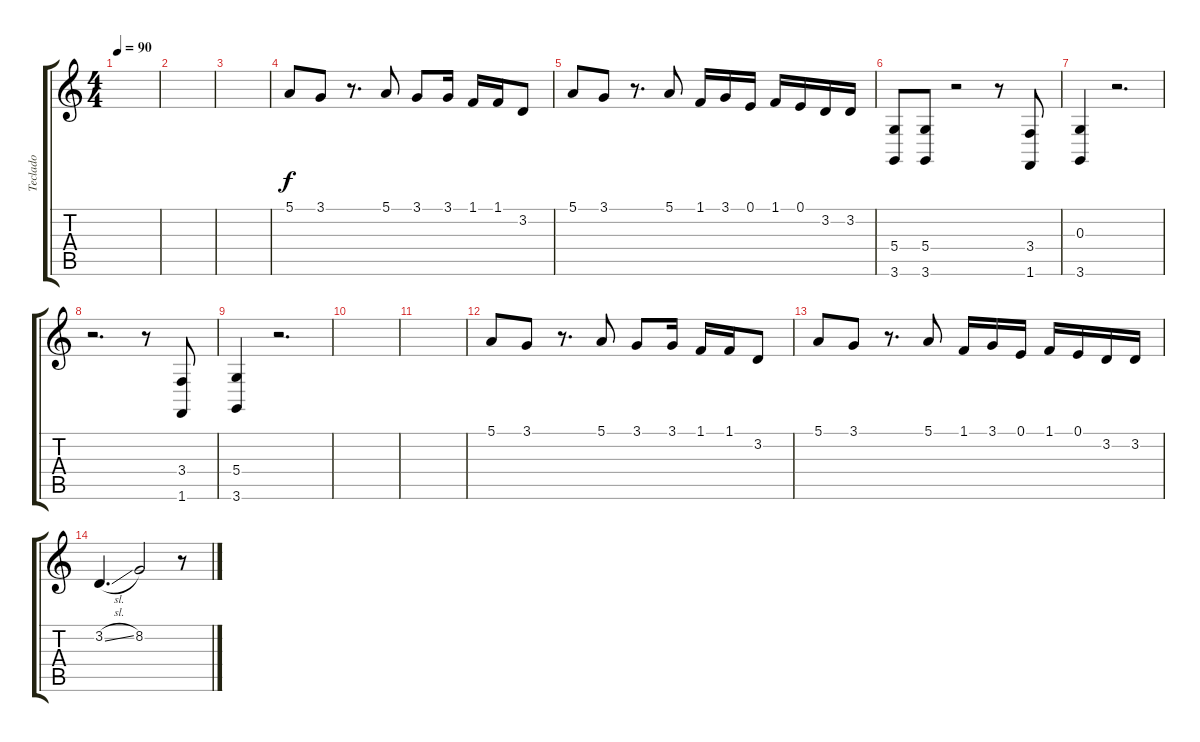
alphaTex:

\track ("Teclado" "Teclado") {instrument altosax}
\staff {score tabs}
\tuning (E4 B3 G3 D3 A2 E2) {hide}
\ts (4 4)
\tempo 90
\clef g2
\ks c
|
|
|
5.1.8 3.1.8 r.8{d} 5.1.8 3.1.8 3.1.16 1.1.16 1.1.16 3.2.8 |
5.1.8 3.1.8 r.8{d} 5.1.8 1.1.16 3.1.16 0.1.16 1.1.16 0.1.16 3.2.16 3.2.16 |
(5.4 3.6).8 (5.4 3.6).8 r.2 r.8 (3.4 1.6).8 |
(0.3 3.6).4 r.2{d} |
r.2{d} r.8 (3.4 1.6).8 |
(5.4 3.6).4 r.2{d} |
|
|
5.1.8 3.1.8 r.8{d} 5.1.8 3.1.8 3.1.16 1.1.16 1.1.16 3.2.8 |
5.1.8 3.1.8 r.8{d} 5.1.8 1.1.16 3.1.16 0.1.16 1.1.16 0.1.16 3.2.16 3.2.16 |
3.2{sl}.4{d} 8.2.2 r.8
